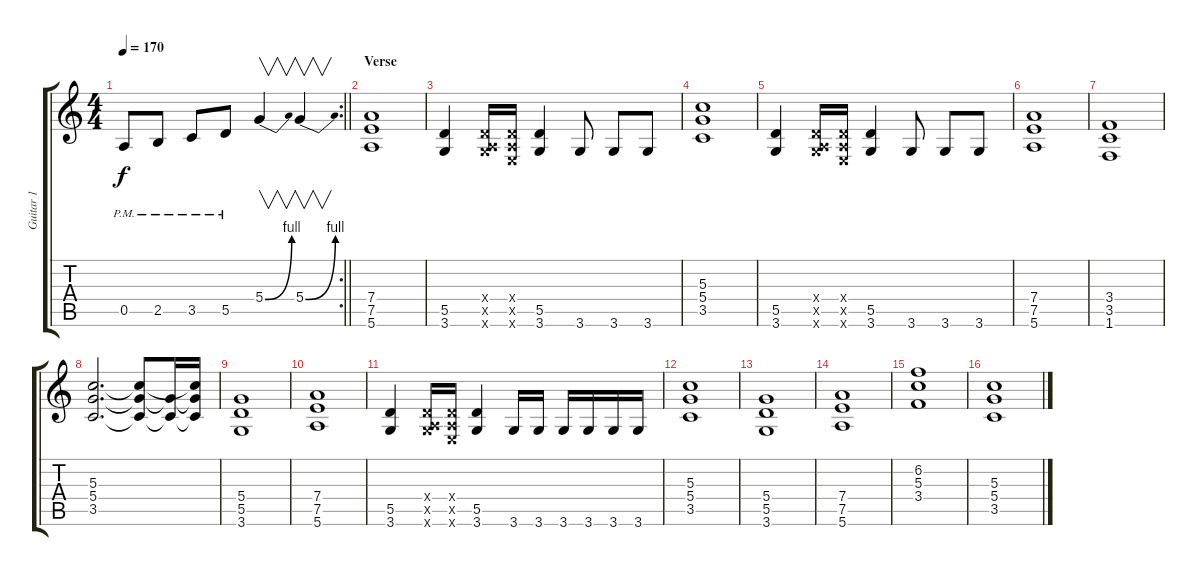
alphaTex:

\track ("Guitar 1" "Guitar 1") {instrument distortionguitar}
\staff {score tabs}
\tuning (E4 B3 G3 D3 A2 E2) {hide}
\rc 2
\ts (4 4)
\tempo 170
\clef g2
\barLineRight lightlight
\ks c
0.5{pm}.8{dy f} 2.5{pm}.8 3.5{pm}.8 5.5{pm}.8 5.4{be (bend 0 0 60 4)}.4{v instrument guitarharmonics} 5.4{be (bend 0 0 60 4)}.4{v} |
\section ("" "Verse")
(7.4 7.5 5.6).1{instrument distortionguitar} |
(5.5 3.6).4 (0.4{x} 0.5{x} 3.6{x}).16 (0.4{x} 0.5{x} 0.6{x}).16 (5.5 3.6).4 3.6.8 3.6.8 3.6.8 |
(5.3 5.4 3.5).1 |
(5.5 3.6).4 (0.4{x} 0.5{x} 3.6{x}).16 (0.4{x} 0.5{x} 0.6{x}).16 (5.5 3.6).4 3.6.8 3.6.8 3.6.8 |
(7.4 7.5 5.6).1 |
(3.4 3.5 1.6).1 |
(5.3 5.4 3.5).2{d} (5.3{t} 5.4{t} 3.5{t}).8 (5.4{t} 3.5{t}).16 (5.3{t} 5.4{t} 3.5{t}).16 |
(5.4 5.5 3.6).1 |
(7.4 7.5 5.6).1{instrument distortionguitar} |
(5.5 3.6).4 (0.4{x} 0.5{x} 3.6{x}).16 (0.4{x} 0.5{x} 0.6{x}).16 (5.5 3.6).4 3.6.16 3.6.16 3.6.16 3.6.16 3.6.16 3.6.16 |
(5.3 5.4 3.5).1 |
(5.4 5.5 3.6).1 |
(7.4 7.5 5.6).1 |
(6.2 5.3 3.4).1 |
(5.3 5.4 3.5).1
